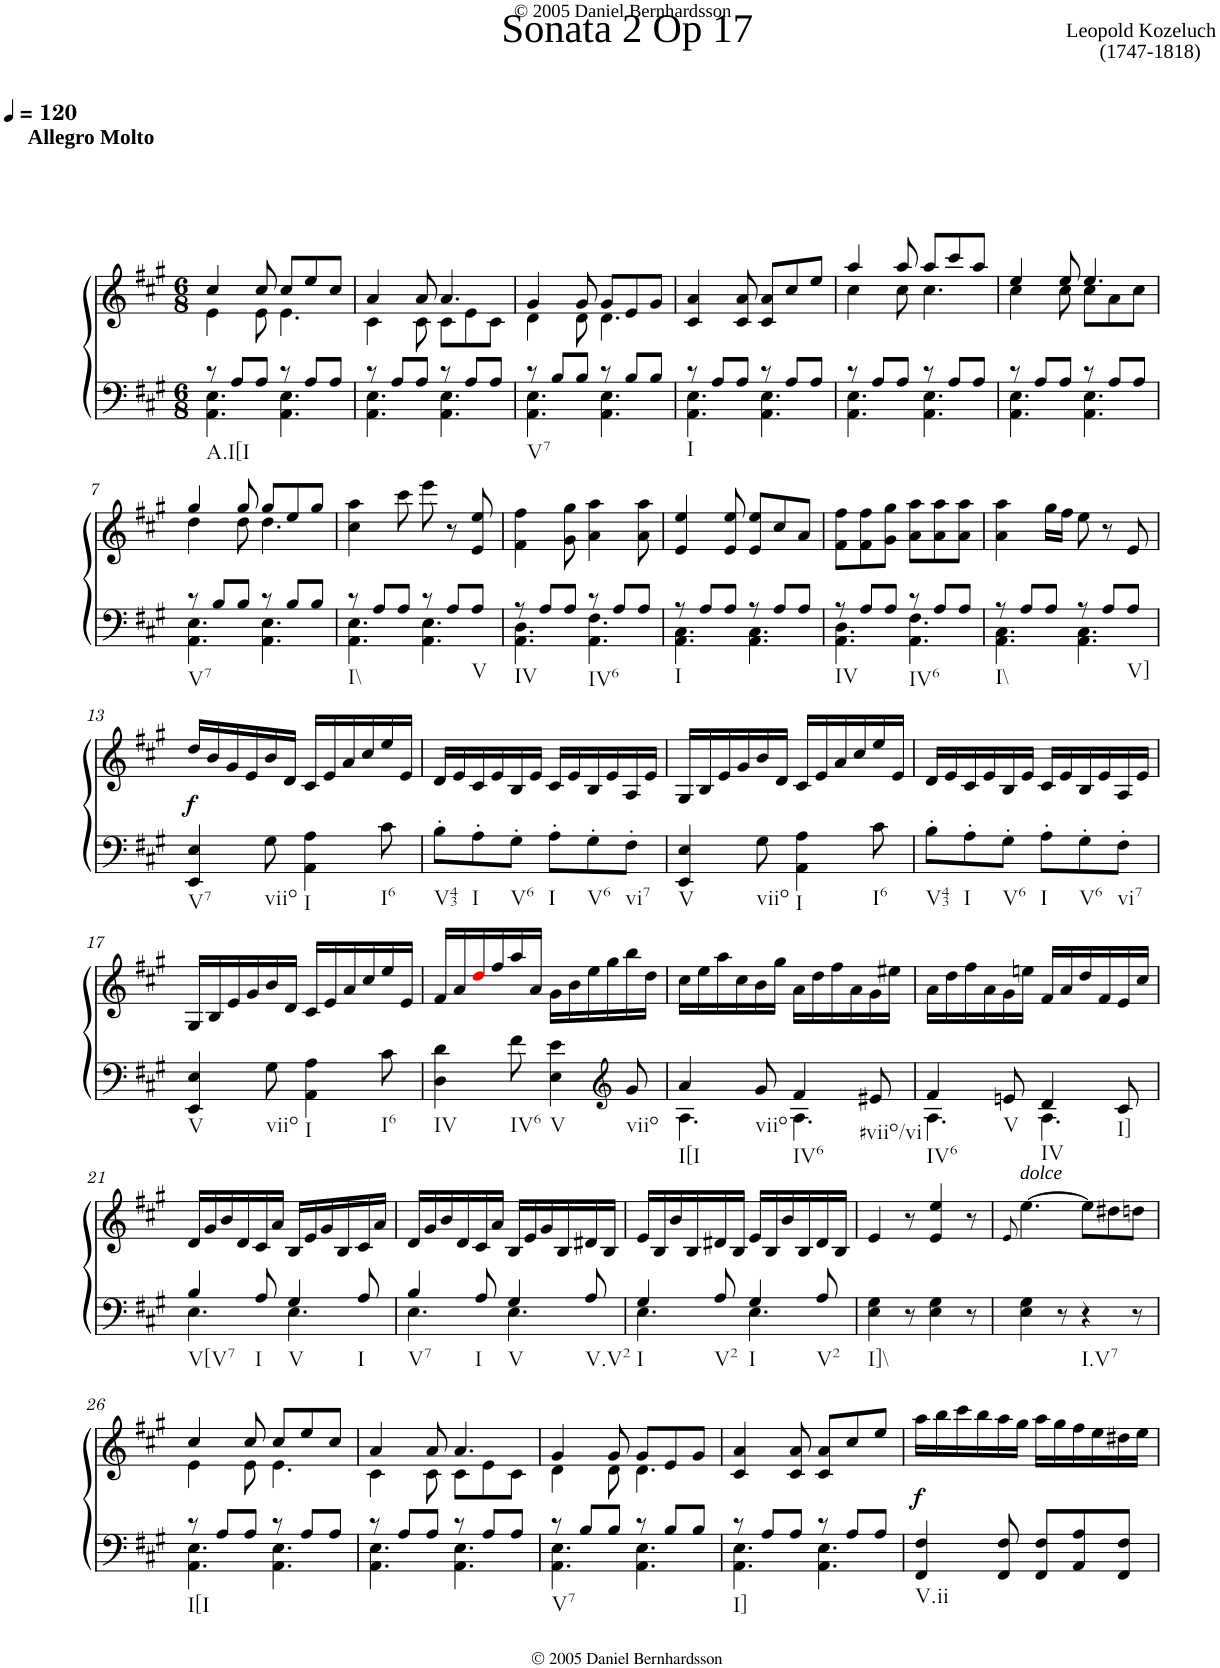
**kern	**kern	**dynam
*part1	*part1	*part1
*staff2	*staff1	*staff1/2
*I"Piano	*	*
*I'Pno.	*	*
*clefF4	*clefG2	*
*k[f#c#g#]	*k[f#c#g#]	*
*A:	*A:	*
*M6/8	*M6/8	*
*MM120	*MM120	*
=1	=1	=1
*^	*^	*
!	!	!LO:TX:a:B:t=Allegro Molto	!	!
!LO:TX:b:t=A.I[I	!	!	!	!
8r	4.AA\ 4.E\	4cc#/	4e\	.
8A/L	.	.	.	.
8A/J	.	8cc#/	8e\	.
8r	4.AA\ 4.E\	8cc#/L	4.e\	.
8A/L	.	8ee/	.	.
8A/J	.	8cc#/J	.	.
=2	=2	=2	=2	=2
8r	4.AA\ 4.E\	4a/	4c#\	.
8A/L	.	.	.	.
8A/J	.	8a/	8c#\	.
8r	4.AA\ 4.E\	4.a/	8c#\L	.
8A/L	.	.	8e\	.
8A/J	.	.	8c#\J	.
=3	=3	=3	=3	=3
!LO:TX:b:t=V7	!	!	!	!
8r	4.AA\ 4.E\	4g#/	4d\	.
8B/L	.	.	.	.
8B/J	.	8g#/	8d\	.
8r	4.AA\ 4.E\	8g#/L	4.d\	.
8B/L	.	8e/	.	.
8B/J	.	8g#/J	.	.
*	*	*v	*v	*
=4	=4	=4	=4
!LO:TX:b:t=I	!	!	!
8r	4.AA\ 4.E\	4c#/ 4a/	.
8A/L	.	.	.
8A/J	.	8c#/ 8a/	.
8r	4.AA\ 4.E\	8c#/ 8a/L	.
8A/L	.	8cc#/	.
8A/J	.	8ee/J	.
=5	=5	=5	=5
*	*	*^	*
8r	4.AA\ 4.E\	4aa/	4cc#\	.
8A/L	.	.	.	.
8A/J	.	8aa/	8cc#\	.
8r	4.AA\ 4.E\	8aa/L	4.cc#\	.
8A/L	.	8ccc#/	.	.
8A/J	.	8aa/J	.	.
=6	=6	=6	=6	=6
8r	4.AA\ 4.E\	4ee/	4cc#\	.
8A/L	.	.	.	.
8A/J	.	8ee/	8cc#\	.
8r	4.AA\ 4.E\	4.ee/	8cc#\L	.
8A/L	.	.	8a\	.
8A/J	.	.	8cc#\J	.
!!LO:LB:g=z	!!
=7	=7	=7	=7	=7
!LO:TX:b:t=V7	!	!	!	!
8r	4.AA\ 4.E\	4gg#/	4dd\	.
8B/L	.	.	.	.
8B/J	.	8gg#/	8dd\	.
8r	4.AA\ 4.E\	8gg#/L	4.dd\	.
8B/L	.	8ee/	.	.
8B/J	.	8gg#/J	.	.
*	*	*v	*v	*
=8	=8	=8	=8
!LO:TX:b:t=I\\	!	!	!
8r	4.AA\ 4.E\	4cc#\ 4aa\	.
8A/L	.	.	.
8A/J	.	8ccc#\	.
8r	4.AA\ 4.E\	8eee\	.
8A/L	.	8r	.
!LO:TX:b:t=V	!	!	!
8A/J	.	8e/ 8ee/	.
=9	=9	=9	=9
!LO:TX:b:t=IV	!	!	!
8r	4.AA\ 4.D\	4f#\ 4ff#\	.
8A/L	.	.	.
8A/J	.	8g#\ 8gg#\	.
!LO:TX:b:t=IV6	!	!	!
8r	4.AA\ 4.F#\	4a\ 4aa\	.
8A/L	.	.	.
8A/J	.	8a\ 8aa\	.
=10	=10	=10	=10
!LO:TX:b:t=I	!	!	!
8r	4.AA\ 4.C#\	4e/ 4ee/	.
8A/L	.	.	.
8A/J	.	8e/ 8ee/	.
8r	4.AA\ 4.C#\	8e/ 8ee/L	.
8A/L	.	8cc#/	.
8A/J	.	8a/J	.
=11	=11	=11	=11
!LO:TX:b:t=IV	!	!	!
8r	4.AA\ 4.D\	8f#\ 8ff#\L	.
8A/L	.	8f#\ 8ff#\	.
8A/J	.	8g#\ 8gg#\J	.
!LO:TX:b:t=IV6	!	!	!
8r	4.AA\ 4.F#\	8a\ 8aa\L	.
8A/L	.	8a\ 8aa\	.
8A/J	.	8a\ 8aa\J	.
=12	=12	=12	=12
!LO:TX:b:t=I\\	!	!	!
8r	4.AA\ 4.C#\	4a\ 4aa\	.
8A/L	.	.	.
8A/J	.	16gg#\LL	.
.	.	16ff#\JJ	.
8r	4.AA\ 4.C#\	8ee\	.
8A/L	.	8r	.
!LO:TX:b:t=V]	!	!	!
8A/J	.	8e/	.
*v	*v	*	*
!!LO:LB:g=z
=13	=13	=13
!LO:TX:b:t=V7	!	!
!	!	!LO:DY:b
4EE/ 4E/	16dd/LL	f
.	16b/	.
.	16g#/	.
.	16e/	.
!LO:TX:b:t=viio	!	!
8G#\	16b/	.
.	16d/JJ	.
!LO:TX:b:t=I	!	!
4AA\ 4A\	16c#/LL	.
.	16e/	.
.	16a/	.
.	16cc#/	.
!LO:TX:b:t=I6	!	!
8c#\	16ee/	.
.	16e/JJ	.
=14	=14	=14
!LO:TX:b:t=V43	!	!
8B'\L	16d/LL	.
.	16e/	.
!LO:TX:b:t=I	!	!
8A'\	16c#/	.
.	16e/	.
!LO:TX:b:t=V6	!	!
8G#'\J	16B/	.
.	16e/JJ	.
!LO:TX:b:t=I	!	!
8A'\L	16c#/LL	.
.	16e/	.
!LO:TX:b:t=V6	!	!
8G#'\	16B/	.
.	16e/	.
!LO:TX:b:t=vi7	!	!
8F#'\J	16A/	.
.	16e/JJ	.
=15	=15	=15
!LO:TX:b:t=V	!	!
4EE/ 4E/	16G#/LL	.
.	16B/	.
.	16e/	.
.	16g#/	.
!LO:TX:b:t=viio	!	!
8G#\	16b/	.
.	16d/JJ	.
!LO:TX:b:t=I	!	!
4AA\ 4A\	16c#/LL	.
.	16e/	.
.	16a/	.
.	16cc#/	.
!LO:TX:b:t=I6	!	!
8c#\	16ee/	.
.	16e/JJ	.
=16	=16	=16
!LO:TX:b:t=V43	!	!
8B'\L	16d/LL	.
.	16e/	.
!LO:TX:b:t=I	!	!
8A'\	16c#/	.
.	16e/	.
!LO:TX:b:t=V6	!	!
8G#'\J	16B/	.
.	16e/JJ	.
!LO:TX:b:t=I	!	!
8A'\L	16c#/LL	.
.	16e/	.
!LO:TX:b:t=V6	!	!
8G#'\	16B/	.
.	16e/	.
!LO:TX:b:t=vi7	!	!
8F#'\J	16A/	.
.	16e/JJ	.
!!LO:LB:g=z
=17	=17	=17
!LO:TX:b:t=V	!	!
4EE/ 4E/	16G#/LL	.
.	16B/	.
.	16e/	.
.	16g#/	.
!LO:TX:b:t=viio	!	!
8G#\	16b/	.
.	16d/JJ	.
!LO:TX:b:t=I	!	!
4AA\ 4A\	16c#/LL	.
.	16e/	.
.	16a/	.
.	16cc#/	.
!LO:TX:b:t=I6	!	!
8c#\	16ee/	.
.	16e/JJ	.
=18	=18	=18
!LO:TX:b:t=IV	!	!
4D\ 4d\	16f#/LL	.
.	16a/	.
.	16ddi/	.
.	16ff#/	.
!LO:TX:b:t=IV6	!	!
8f#\	16aa/	.
.	16a/JJ	.
!LO:TX:b:t=V	!	!
4E\ 4e\	16g#\LL	.
.	16b\	.
.	16ee\	.
.	16gg#\	.
*clefG2	*	*
!LO:TX:b:t=viio	!	!
8g#/	16bb\	.
.	16dd\JJ	.
=19	=19	=19
*^	*	*
!LO:TX:b:t=I[I	!	!	!
4a/	4.A\	16cc#\LL	.
.	.	16ee\	.
.	.	16aa\	.
.	.	16cc#\	.
!LO:TX:b:t=viio	!	!	!
8g#/	.	16b\	.
.	.	16gg#\JJ	.
!LO:TX:b:t=IV6	!	!	!
4f#/	4.A\	16a\LL	.
.	.	16dd\	.
.	.	16ff#\	.
.	.	16a\	.
!LO:TX:b:t=#viio/vi	!	!	!
8e#X/	.	16g#\	.
.	.	16ee#X\JJ	.
=20	=20	=20	=20
!LO:TX:b:t=IV6	!	!	!
4f#/	4.A\	16a\LL	.
.	.	16dd\	.
.	.	16ff#\	.
.	.	16a\	.
!LO:TX:b:t=V	!	!	!
8en/	.	16g#\	.
.	.	16een\JJ	.
!LO:TX:b:t=IV	!	!	!
4d/	4.A\	16f#/LL	.
.	.	16a/	.
.	.	16dd/	.
.	.	16f#/	.
!LO:TX:b:t=I]	!	!	!
8c#/	.	16e/	.
.	.	16cc#/JJ	.
!!LO:LB:g=z
=21	=21	=21	=21
!LO:TX:b:t=V[V7	!	!	!
4B/	4.E\	16d/LL	.
.	.	16g#/	.
.	.	16b/	.
.	.	16d/	.
!LO:TX:b:t=I	!	!	!
8A/	.	16c#/	.
.	.	16a/JJ	.
!LO:TX:b:t=V	!	!	!
4G#/	4.E\	16B/LL	.
.	.	16e/	.
.	.	16g#/	.
.	.	16B/	.
!LO:TX:b:t=I	!	!	!
8A/	.	16c#/	.
.	.	16a/JJ	.
=22	=22	=22	=22
!LO:TX:b:t=V7	!	!	!
4B/	4.E\	16d/LL	.
.	.	16g#/	.
.	.	16b/	.
.	.	16d/	.
!LO:TX:b:t=I	!	!	!
8A/	.	16c#/	.
.	.	16a/JJ	.
!LO:TX:b:t=V	!	!	!
4G#/	4.E\	16B/LL	.
.	.	16e/	.
.	.	16g#/	.
.	.	16B/	.
!LO:TX:b:t=V.V2	!	!	!
8A/	.	16d#X/	.
.	.	16B/JJ	.
=23	=23	=23	=23
!LO:TX:b:t=I	!	!	!
4G#/	4.E\	16e/LL	.
.	.	16B/	.
.	.	16b/	.
.	.	16B/	.
!LO:TX:b:t=V2	!	!	!
8A/	.	16d#X/	.
.	.	16B/JJ	.
!LO:TX:b:t=I	!	!	!
4G#/	4.E\	16e/LL	.
.	.	16B/	.
.	.	16b/	.
.	.	16B/	.
!LO:TX:b:t=V2	!	!	!
8A/	.	16d#/	.
.	.	16B/JJ	.
*v	*v	*	*
=24	=24	=24
!LO:TX:b:t=I]\\	!	!
4E\ 4G#\	4e/	.
8r	8r	.
4E\ 4G#\	4e/ 4ee/	.
8r	8r	.
=25	=25	=25
.	8qe/	.
!	!LO:TX:a:i:t=dolce	!
4E\ 4G#\	[>4.ee\	.
8r	.	.
!LO:TX:b:t=I.V7	!	!
4r	8ee\L]	.
.	8dd#X\	.
8r	8ddn\J	.
!!LO:LB:g=z
=26	=26	=26
*^	*^	*
!LO:TX:b:t=I[I	!	!	!	!
8r	4.AA\ 4.E\	4cc#/	4e\	.
8A/L	.	.	.	.
8A/J	.	8cc#/	8e\	.
8r	4.AA\ 4.E\	8cc#/L	4.e\	.
8A/L	.	8ee/	.	.
8A/J	.	8cc#/J	.	.
=27	=27	=27	=27	=27
8r	4.AA\ 4.E\	4a/	4c#\	.
8A/L	.	.	.	.
8A/J	.	8a/	8c#\	.
8r	4.AA\ 4.E\	4.a/	8c#\L	.
8A/L	.	.	8e\	.
8A/J	.	.	8c#\J	.
=28	=28	=28	=28	=28
!LO:TX:b:t=V7	!	!	!	!
8r	4.AA\ 4.E\	4g#/	4d\	.
8B/L	.	.	.	.
8B/J	.	8g#/	8d\	.
8r	4.AA\ 4.E\	8g#/L	4.d\	.
8B/L	.	8e/	.	.
8B/J	.	8g#/J	.	.
*	*	*v	*v	*
=29	=29	=29	=29
!LO:TX:b:t=I]	!	!	!
8r	4.AA\ 4.E\	4c#/ 4a/	.
8A/L	.	.	.
8A/J	.	8c#/ 8a/	.
8r	4.AA\ 4.E\	8c#/ 8a/L	.
8A/L	.	8cc#/	.
8A/J	.	8ee/J	.
*v	*v	*	*
=30	=30	=30
!LO:TX:b:t=V.ii	!	!
!	!	!LO:DY:b
4FF#/ 4F#/	16aa\LL	f
.	16bb\	.
.	16ccc#\	.
.	16bb\	.
8FF#/ 8F#/	16aa\	.
.	16gg#\JJ	.
8FF#/ 8F#/L	16aa\LL	.
.	16gg#\	.
8AA/ 8A/	16ff#\	.
.	16ee\	.
8FF#/ 8F#/J	16dd#X\	.
.	16ee\JJ	.
=	=	=
*-	*-	*-
